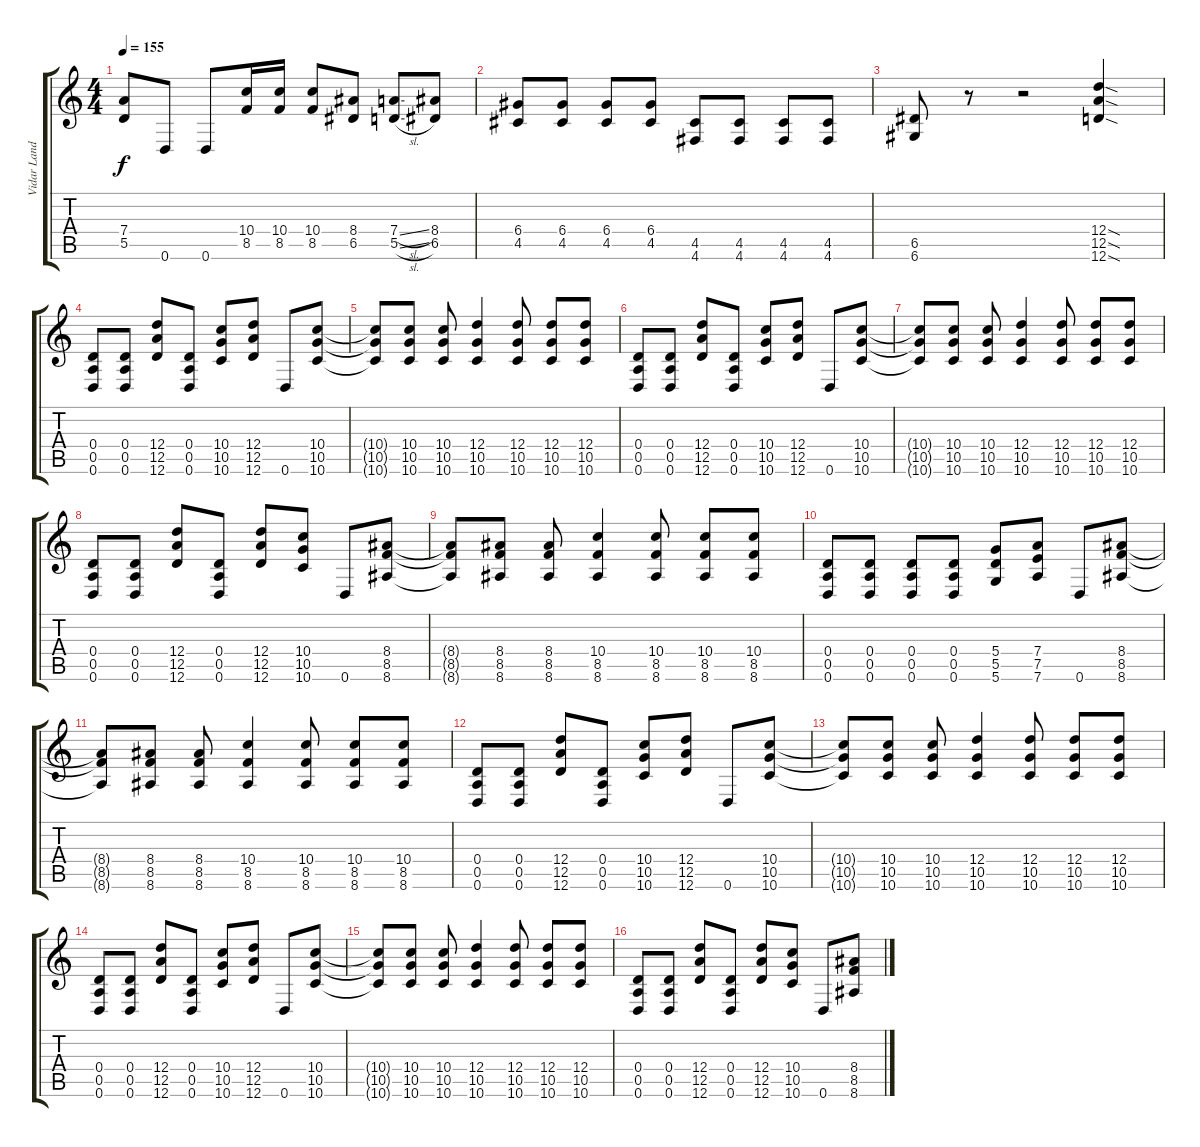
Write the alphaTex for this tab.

\track ("Vidar Landa" "Vidar Land") {instrument distortionguitar}
\staff {score tabs}
\tuning (E4 B3 G3 D3 A2 D2) {hide}
\ts (4 4)
\tempo 155
\clef g2
\ks c
(7.4 5.5).8{dy f} 0.6.8 0.6.8 (10.4 8.5).16 (10.4 8.5).16 (10.4 8.5).8 (8.4 6.5).8 (7.4{sl} 5.5{sl}).8 (8.4 6.5).8 |
(6.4 4.5).8 (6.4 4.5).8 (6.4 4.5).8 (6.4 4.5).8 (4.5 4.6).8 (4.5 4.6).8 (4.5 4.6).8 (4.5 4.6).8 |
(6.5 6.6).8 r.8 r.2 (12.4{sod} 12.5{sod} 12.6{sod}).4 |
(0.4 0.5 0.6).8 (0.4 0.5 0.6).8 (12.4 12.5 12.6).8 (0.4 0.5 0.6).8 (10.4 10.5 10.6).8 (12.4 12.5 12.6).8 0.6.8 (10.4 10.5 10.6).8 |
(10.4{t} 10.5{t} 10.6{t}).8 (10.4 10.5 10.6).8 (10.4 10.5 10.6).8 (12.4 10.5 10.6).4 (12.4 10.5 10.6).8 (12.4 10.5 10.6).8 (12.4 10.5 10.6).8 |
(0.4 0.5 0.6).8 (0.4 0.5 0.6).8 (12.4 12.5 12.6).8 (0.4 0.5 0.6).8 (10.4 10.5 10.6).8 (12.4 12.5 12.6).8 0.6.8 (10.4 10.5 10.6).8 |
(10.4{t} 10.5{t} 10.6{t}).8 (10.4 10.5 10.6).8 (10.4 10.5 10.6).8 (12.4 10.5 10.6).4 (12.4 10.5 10.6).8 (12.4 10.5 10.6).8 (12.4 10.5 10.6).8 |
(0.4 0.5 0.6).8 (0.4 0.5 0.6).8 (12.4 12.5 12.6).8 (0.4 0.5 0.6).8 (12.4 12.5 12.6).8 (10.4 10.5 10.6).8 0.6.8 (8.4 8.5 8.6).8 |
(8.4{t} 8.5{t} 8.6{t}).8 (8.4 8.5 8.6).8 (8.4 8.5 8.6).8 (10.4 8.5 8.6).4 (10.4 8.5 8.6).8 (10.4 8.5 8.6).8 (10.4 8.5 8.6).8 |
(0.4 0.5 0.6).8 (0.4 0.5 0.6).8 (0.4 0.5 0.6).8 (0.4 0.5 0.6).8 (5.4 5.5 5.6).8 (7.4 7.5 7.6).8 0.6.8 (8.4 8.5 8.6).8 |
(8.4{t} 8.5{t} 8.6{t}).8 (8.4 8.5 8.6).8 (8.4 8.5 8.6).8 (10.4 8.5 8.6).4 (10.4 8.5 8.6).8 (10.4 8.5 8.6).8 (10.4 8.5 8.6).8 |
(0.4 0.5 0.6).8 (0.4 0.5 0.6).8 (12.4 12.5 12.6).8 (0.4 0.5 0.6).8 (10.4 10.5 10.6).8 (12.4 12.5 12.6).8 0.6.8 (10.4 10.5 10.6).8 |
(10.4{t} 10.5{t} 10.6{t}).8 (10.4 10.5 10.6).8 (10.4 10.5 10.6).8 (12.4 10.5 10.6).4 (12.4 10.5 10.6).8 (12.4 10.5 10.6).8 (12.4 10.5 10.6).8 |
(0.4 0.5 0.6).8 (0.4 0.5 0.6).8 (12.4 12.5 12.6).8 (0.4 0.5 0.6).8 (10.4 10.5 10.6).8 (12.4 12.5 12.6).8 0.6.8 (10.4 10.5 10.6).8 |
(10.4{t} 10.5{t} 10.6{t}).8 (10.4 10.5 10.6).8 (10.4 10.5 10.6).8 (12.4 10.5 10.6).4 (12.4 10.5 10.6).8 (12.4 10.5 10.6).8 (12.4 10.5 10.6).8 |
(0.4 0.5 0.6).8 (0.4 0.5 0.6).8 (12.4 12.5 12.6).8 (0.4 0.5 0.6).8 (12.4 12.5 12.6).8 (10.4 10.5 10.6).8 0.6.8 (8.4 8.5 8.6).8
